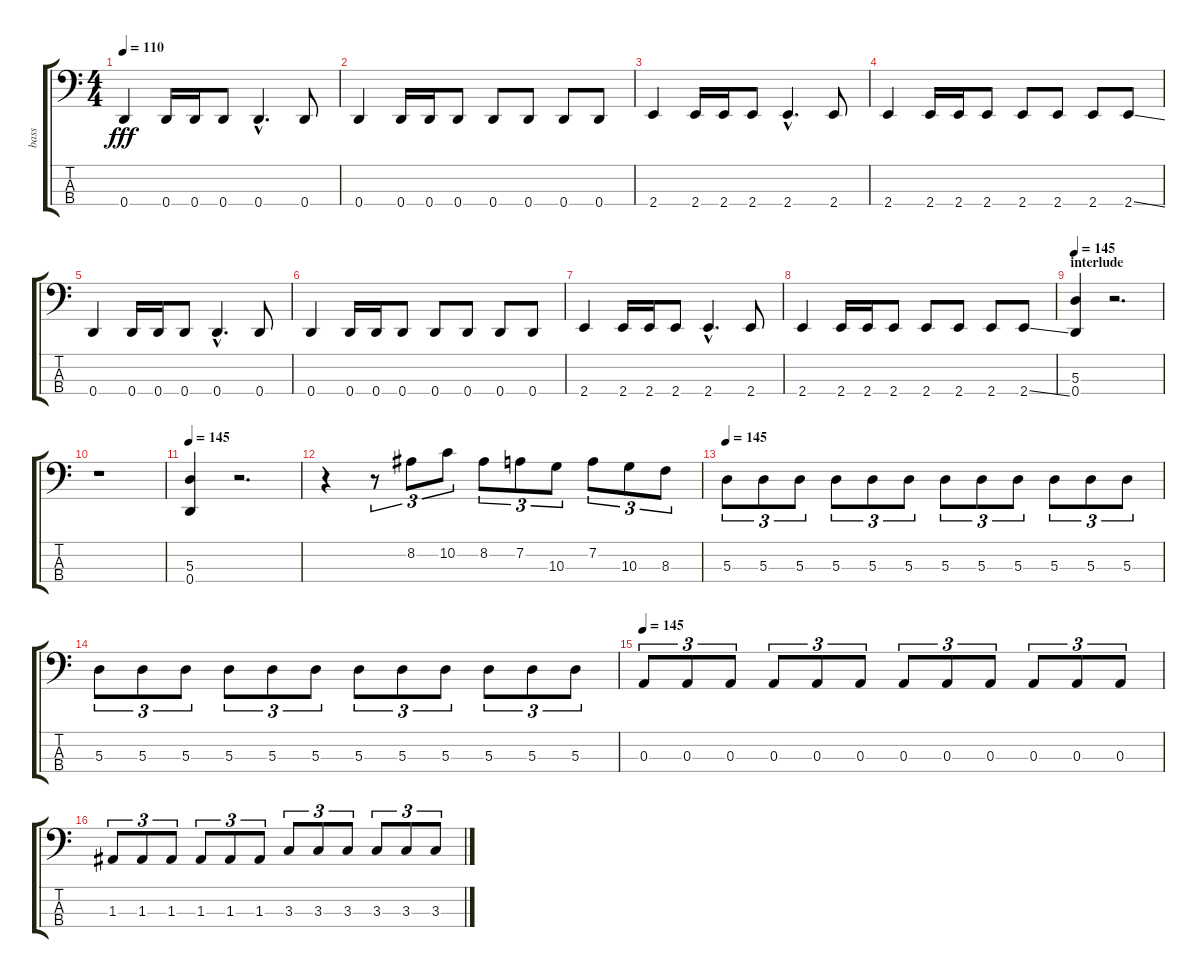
\track ("bass" "bass") {instrument electricbassfinger}
\staff {score tabs}
\tuning (G2 D2 A1 D1) {hide}
\ts (4 4)
\tempo 110
\clef f4
\ks c
0.4.4{dy fff} 0.4.16 0.4.16 0.4.8 0.4{hac}.4{d} 0.4.8 |
0.4.4 0.4.16 0.4.16 0.4.8 0.4.8 0.4.8 0.4.8 0.4.8 |
2.4.4 2.4.16 2.4.16 2.4.8 2.4{hac}.4{d} 2.4.8 |
2.4.4 2.4.16 2.4.16 2.4.8 2.4.8 2.4.8 2.4.8 2.4{ss}.8 |
0.4.4 0.4.16 0.4.16 0.4.8 0.4{hac}.4{d} 0.4.8 |
0.4.4 0.4.16 0.4.16 0.4.8 0.4.8 0.4.8 0.4.8 0.4.8 |
2.4.4 2.4.16 2.4.16 2.4.8 2.4{hac}.4{d} 2.4.8 |
2.4.4 2.4.16 2.4.16 2.4.8 2.4.8 2.4.8 2.4.8 2.4{ss}.8 |
\section ("" "interlude")
\tempo 145
(5.3 0.4).4 r.2{d} |
r.1 |
\tempo 145
(5.3 0.4).4 r.2{d} |
r.4 r.8{tu (3 2)} 8.2.8{tu (3 2)} 10.2.8{tu (3 2)} 8.2.8{tu (3 2)} 7.2.8{tu (3 2)} 10.3.8{tu (3 2)} 7.2.8{tu (3 2)} 10.3.8{tu (3 2)} 8.3.8{tu (3 2)} |
\tempo 145
5.3.8{tu (3 2)} 5.3.8{tu (3 2)} 5.3.8{tu (3 2)} 5.3.8{tu (3 2)} 5.3.8{tu (3 2)} 5.3.8{tu (3 2)} 5.3.8{tu (3 2)} 5.3.8{tu (3 2)} 5.3.8{tu (3 2)} 5.3.8{tu (3 2)} 5.3.8{tu (3 2)} 5.3.8{tu (3 2)} |
5.3.8{tu (3 2)} 5.3.8{tu (3 2)} 5.3.8{tu (3 2)} 5.3.8{tu (3 2)} 5.3.8{tu (3 2)} 5.3.8{tu (3 2)} 5.3.8{tu (3 2)} 5.3.8{tu (3 2)} 5.3.8{tu (3 2)} 5.3.8{tu (3 2)} 5.3.8{tu (3 2)} 5.3.8{tu (3 2)} |
\tempo 145
0.3.8{tu (3 2)} 0.3.8{tu (3 2)} 0.3.8{tu (3 2)} 0.3.8{tu (3 2)} 0.3.8{tu (3 2)} 0.3.8{tu (3 2)} 0.3.8{tu (3 2)} 0.3.8{tu (3 2)} 0.3.8{tu (3 2)} 0.3.8{tu (3 2)} 0.3.8{tu (3 2)} 0.3.8{tu (3 2)} |
1.3.8{tu (3 2)} 1.3.8{tu (3 2)} 1.3.8{tu (3 2)} 1.3.8{tu (3 2)} 1.3.8{tu (3 2)} 1.3.8{tu (3 2)} 3.3.8{tu (3 2)} 3.3.8{tu (3 2)} 3.3.8{tu (3 2)} 3.3.8{tu (3 2)} 3.3.8{tu (3 2)} 3.3.8{tu (3 2)}
